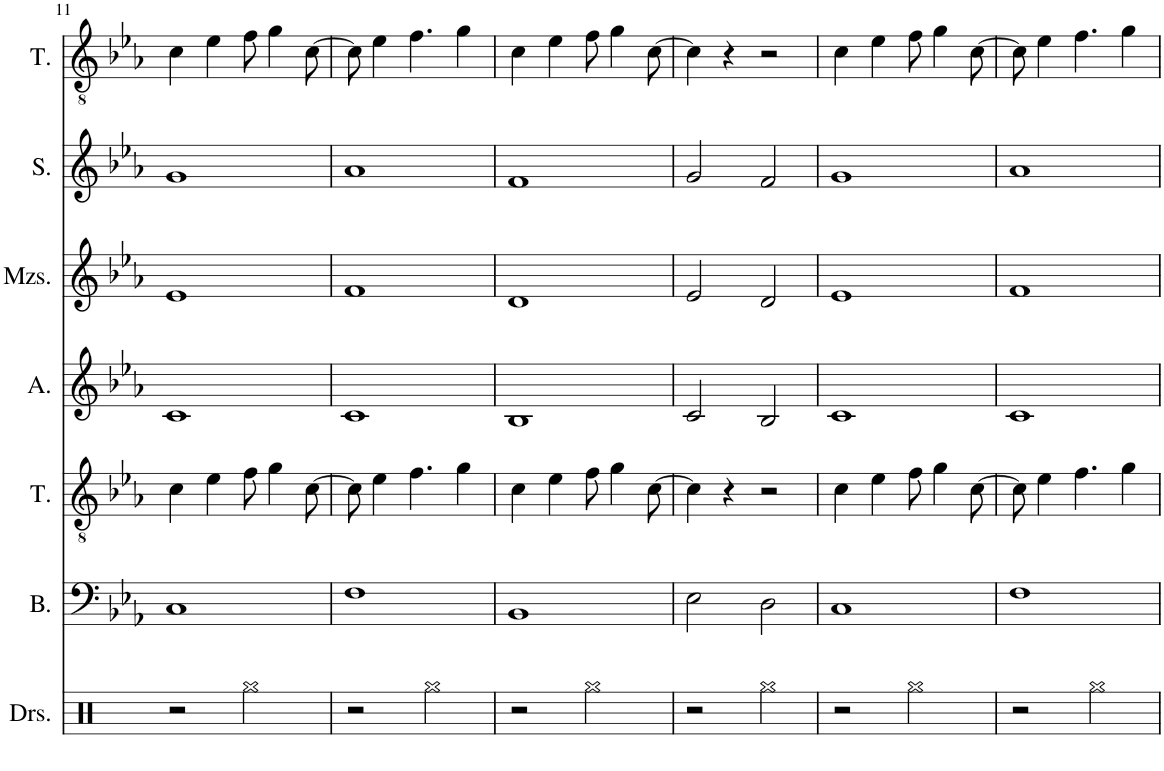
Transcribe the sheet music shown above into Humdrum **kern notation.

**kern	**kern	**kern	**kern	**kern	**kern	**kern
*part7	*part6	*part5	*part4	*part3	*part2	*part1
*staff7	*staff6	*staff5	*staff4	*staff3	*staff2	*staff1
*I"Drumset	*I"Bass	*I"Tenor	*I"Alto	*I"Mezzo-soprano	*I"Soprano	*I"Tenor
*I'Drs.	*I'B.	*I'T.	*I'A.	*I'Mzs.	*I'S.	*I'T.
!!LO:PB:g=z
*clefX	*clefF4	*clefGv2	*clefG2	*clefG2	*clefG2	*clefGv2
*k[]	*k[b-e-a-]	*k[b-e-a-]	*k[b-e-a-]	*k[b-e-a-]	*k[b-e-a-]	*k[b-e-a-]
*M2/2	*M2/2	*M2/2	*M2/2	*M2/2	*M2/2	*M2/2
*met(c|)	*met(c|)	*met(c|)	*met(c|)	*met(c|)	*met(c|)	*met(c|)
=11	=11	=11	=11	=11	=11	=11
2r	1C	4c\	1c	1e-	1g	4c\
.	.	4e-\	.	.	.	4e-\
2Rgg\	.	8f\	.	.	.	8f\
.	.	4g\	.	.	.	4g\
.	.	[8c\	.	.	.	[8c\
=12	=12	=12	=12	=12	=12	=12
2r	1F	8c\]	1c	1f	1a-	8c\]
.	.	4e-\	.	.	.	4e-\
.	.	4.f\	.	.	.	4.f\
2Rgg\	.	.	.	.	.	.
.	.	4g\	.	.	.	4g\
=13	=13	=13	=13	=13	=13	=13
2r	1BB-	4c\	1B-	1d	1f	4c\
.	.	4e-\	.	.	.	4e-\
2Rgg\	.	8f\	.	.	.	8f\
.	.	4g\	.	.	.	4g\
.	.	[8c\	.	.	.	[8c\
=14	=14	=14	=14	=14	=14	=14
2r	2E-\	4c\]	2c/	2e-/	2g/	4c\]
.	.	4r	.	.	.	4r
2Rgg\	2D\	2r	2B-/	2d/	2f/	2r
=15	=15	=15	=15	=15	=15	=15
2r	1C	4c\	1c	1e-	1g	4c\
.	.	4e-\	.	.	.	4e-\
2Rgg\	.	8f\	.	.	.	8f\
.	.	4g\	.	.	.	4g\
.	.	[8c\	.	.	.	[8c\
=16	=16	=16	=16	=16	=16	=16
2r	1F	8c\]	1c	1f	1a-	8c\]
.	.	4e-\	.	.	.	4e-\
.	.	4.f\	.	.	.	4.f\
2Rgg\	.	.	.	.	.	.
.	.	4g\	.	.	.	4g\
=	=	=	=	=	=	=
*-	*-	*-	*-	*-	*-	*-
